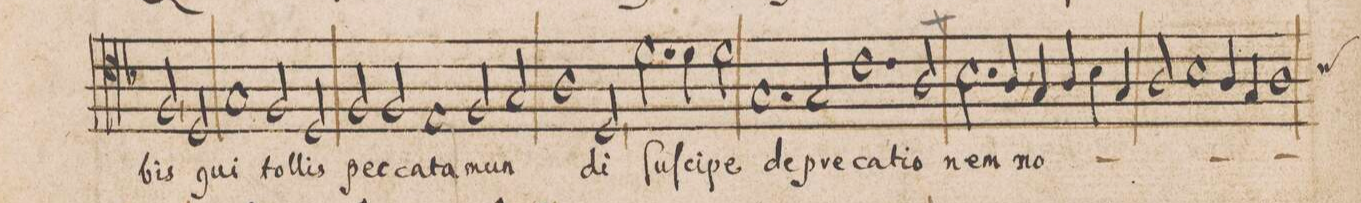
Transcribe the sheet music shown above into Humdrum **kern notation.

**kern	**text
*I"TENOR	*
*clefC4	*
*k[b-]	*
*met(C|)	*
*M2/1	*
2F,/	-bis
2D/	qui
=63-	=63-
1G	.
2F/	tol-
2D/	-lis
=64-	=64-
2F/	pec-
2F/	-ca-
1E	-ta
=65-	=65-
2F/	mun-
2G/	.
1A	.
=66-	=66-
2D,/	-di
2.d\	ſuſ-
4d\	-ci-
2d\	-pe
=67-	=67-
1.G	de-
2G/	-pre-
=68-	=68-
1.c	-ca-
2A/	-ti-
=69-	=69-
2.B-\	-o-
4A,/	-nem
4G/	no-
4A/	.
4B-\	.
4G/	.
=70-	=70-
2A/	.
1B-	.
4A/	.
4G/	.
=71-	=71-
*custos:B	*
1A	.
*-	*-
